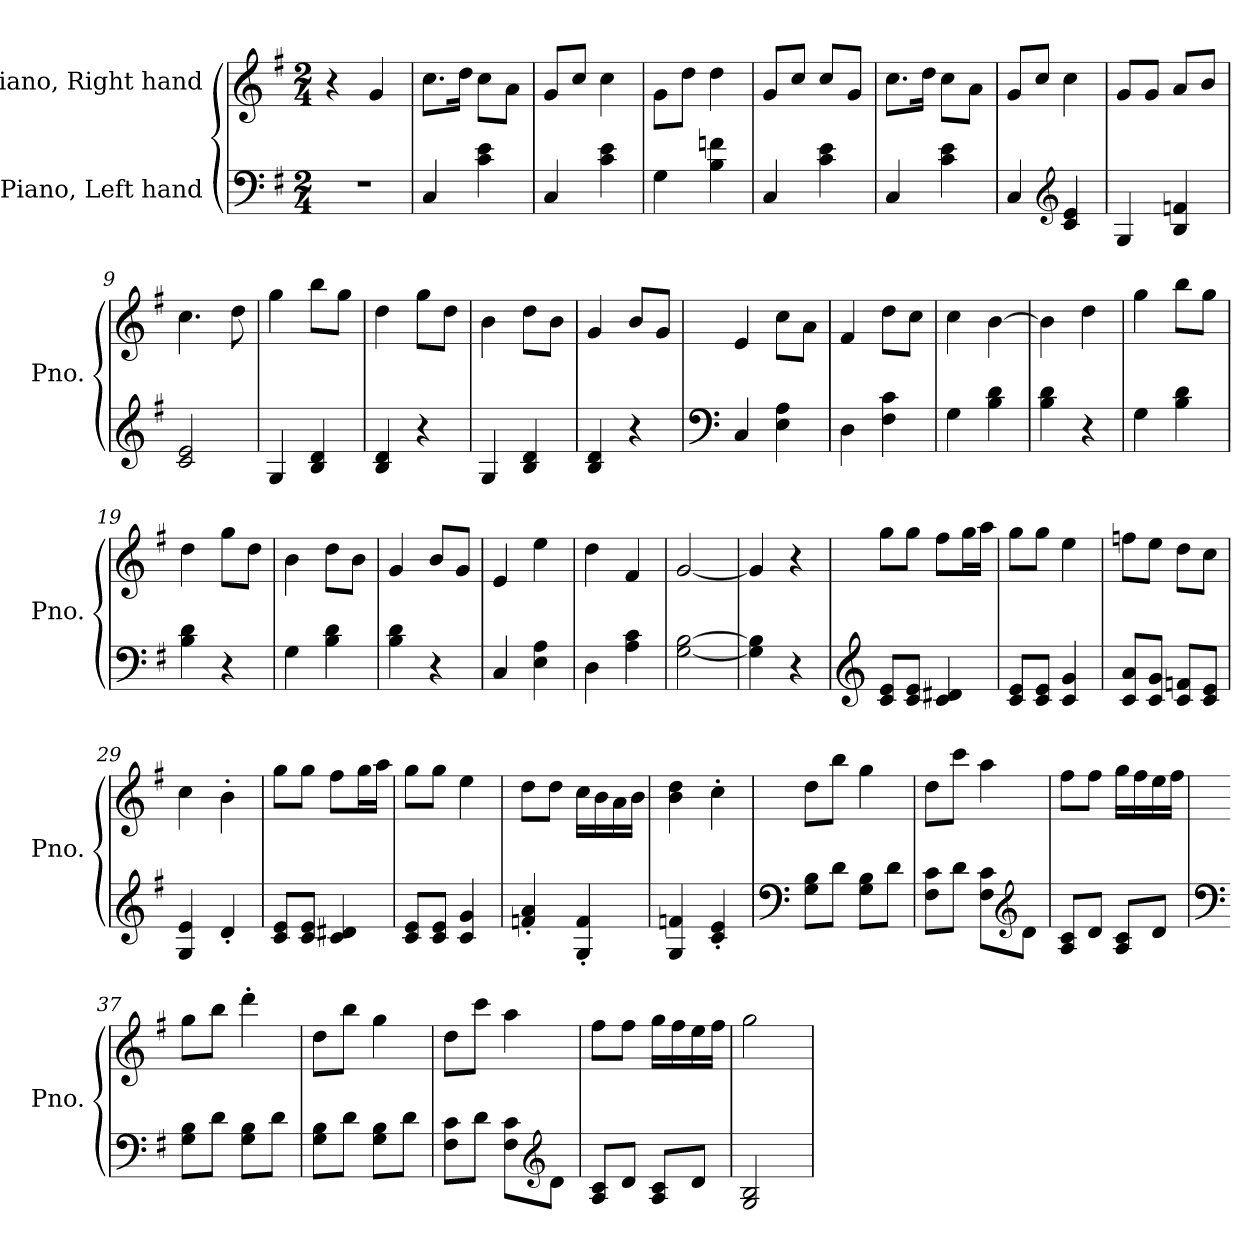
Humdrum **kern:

**kern	**kern
*part2	*part1
*staff2	*staff1
*I"Piano, Left hand	*I"Piano, Right hand
*I'Pno.	*I'Pno.
*clefF4	*clefG2
*k[f#]	*k[f#]
*M2/4	*M2/4
*MM120	*MM120
=1	=1
2r	4r
.	4g/
=2	=2
4C/	8.cc\L
.	16dd\Jk
4c\ 4e\	8cc\L
.	8a\J
=3	=3
4C/	8g/L
.	8cc/J
4c\ 4e\	4cc\
=4	=4
4G\	8g\L
.	8dd\J
4B\ 4fn\	4dd\
=5	=5
4C/	8g/L
.	8cc/J
4c\ 4e\	8cc/L
.	8g/J
=6	=6
4C/	8.cc\L
.	16dd\Jk
4c\ 4e\	8cc\L
.	8a\J
=7	=7
4C/	8g/L
.	8cc/J
*clefG2	*
4c/ 4e/	4cc\
!!LO:LB:g=z
=8	=8
4G/	8g/L
.	8g/J
4B/ 4fn/	8a/L
.	8b/J
=9	=9
2c/ 2e/	4.cc\
.	8dd\
=10	=10
4G/	4gg\
4B/ 4d/	8bb\L
.	8gg\J
=11	=11
4B/ 4d/	4dd\
4r	8gg\L
.	8dd\J
=12	=12
4G/	4b\
4B/ 4d/	8dd\L
.	8b\J
=13	=13
4B/ 4d/	4g/
4r	8b/L
.	8g/J
=14	=14
*clefF4	*
4C/	4e/
4E\ 4A\	8cc\L
.	8a\J
=15	=15
4D\	4f#/
4F#\ 4c\	8dd\L
.	8cc\J
=16	=16
4G\	4cc\
4B\ 4d\	[4b\
=17	=17
4B\ 4d\	4b\]
4r	4dd\
!!LO:LB:g=z
=18	=18
4G\	4gg\
4B\ 4d\	8bb\L
.	8gg\J
=19	=19
4B\ 4d\	4dd\
4r	8gg\L
.	8dd\J
=20	=20
4G\	4b\
4B\ 4d\	8dd\L
.	8b\J
=21	=21
4B\ 4d\	4g/
4r	8b/L
.	8g/J
=22	=22
4C/	4e/
4E\ 4A\	4ee\
=23	=23
4D\	4dd\
4A\ 4c\	4f#/
=24	=24
[2G\ [2B\	[2g/
=25	=25
4G\] 4B\]	4g/]
4r	4r
=26	=26
*clefG2	*
8c/ 8e/L	8gg\L
8c/ 8e/J	8gg\J
4c/ 4d#X/	8ff#\L
.	16gg\L
.	16aa\JJ
=27	=27
8c/ 8e/L	8gg\L
8c/ 8e/J	8gg\J
4c/ 4g/	4ee\
!!LO:LB:g=z
=28	=28
8c/ 8a/L	8ffn\L
8c/ 8g/J	8ee\J
8c/ 8fn/L	8dd\L
8c/ 8e/J	8cc\J
=29	=29
4G/ 4e/	4cc\
4d'/	4b'\
=30	=30
8c/ 8e/L	8gg\L
8c/ 8e/J	8gg\J
4c/ 4d#X/	8ff#\L
.	16gg\L
.	16aa\JJ
=31	=31
8c/ 8e/L	8gg\L
8c/ 8e/J	8gg\J
4c/ 4g/	4ee\
=32	=32
4fn/' 4a/'	8dd\L
.	8dd\J
4G/' 4f/'	16cc\LL
.	16b\
.	16a\
.	16b\JJ
=33	=33
4G/ 4fn/	4b\ 4dd\
4c/' 4e/'	4cc'\
=34	=34
*clefF4	*
8G\ 8B\L	8dd\L
8d\J	8bb\J
8G\ 8B\L	4gg\
8d\J	.
!!LO:LB:g=z
=35	=35
8F#\ 8c\L	8dd\L
8d\J	8ccc\J
8F#\ 8c\L	4aa\
*clefG2	*
8d\J	.
=36	=36
8A/ 8c/L	8ff#\L
8d/J	8ff#\J
8A/ 8c/L	16gg\LL
.	16ff#\
8d/J	16ee\
.	16ff#\JJ
=37	=37
*clefF4	*
8G\ 8B\L	8gg\L
8d\J	8bb\J
8G\ 8B\L	4ddd'\
8d\J	.
=38	=38
8G\ 8B\L	8dd\L
8d\J	8bb\J
8G\ 8B\L	4gg\
8d\J	.
=39	=39
8F#\ 8c\L	8dd\L
8d\J	8ccc\J
8F#\ 8c\L	4aa\
*clefG2	*
8d\J	.
=40	=40
8A/ 8c/L	8ff#\L
8d/J	8ff#\J
8A/ 8c/L	16gg\LL
.	16ff#\
8d/J	16ee\
.	16ff#\JJ
=41	=41
2G/ 2B/	2gg\
=	=
*-	*-
